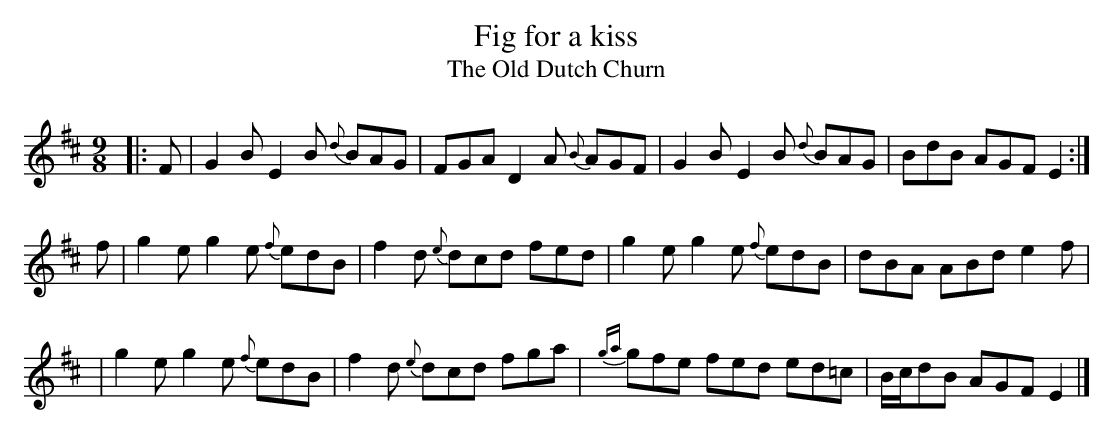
X:1
T:Fig for a kiss
T:The Old Dutch Churn
M:9/8
L:1/8
K:EDor
|: F \
|  G2B E2B {d}BAG | FGA D2A {B}AGF | G2B E2B {d}BAG |  BdB AGF E2  :|
f \
|  g2e g2e {f}edB | f2d {e}dcd fed | g2e g2e {f}edB | dBA ABd e2f |
|  g2e g2e {f}edB  | f2d {e}dcd fga | {ga}gfe fed ed=c | B/2c/2dB AGF E2 |]
